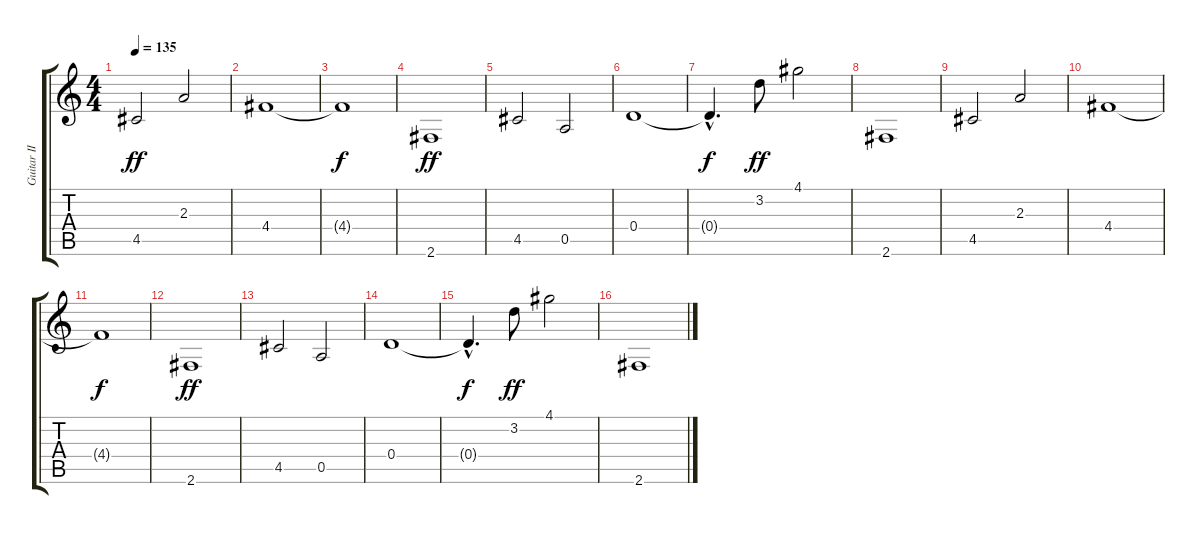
\track ("Guitar II" "Guitar II") {instrument distortionguitar}
\staff {score tabs}
\tuning (E4 B3 G3 D3 A2 E2) {hide}
\ts (4 4)
\tempo 135
\clef g2
\ks c
4.5.2{dy ff} 2.3.2 |
4.4.1 |
4.4{t}.1{dy f} |
2.6.1{dy ff} |
4.5.2 0.5.2 |
0.4.1 |
0.4{hac t}.4{d dy f} 3.2.8{dy ff} 4.1.2 |
2.6.1 |
4.5.2 2.3.2 |
4.4.1 |
4.4{t}.1{dy f} |
2.6.1{dy ff} |
4.5.2 0.5.2 |
0.4.1 |
0.4{hac t}.4{d dy f} 3.2.8{dy ff} 4.1.2 |
2.6.1
